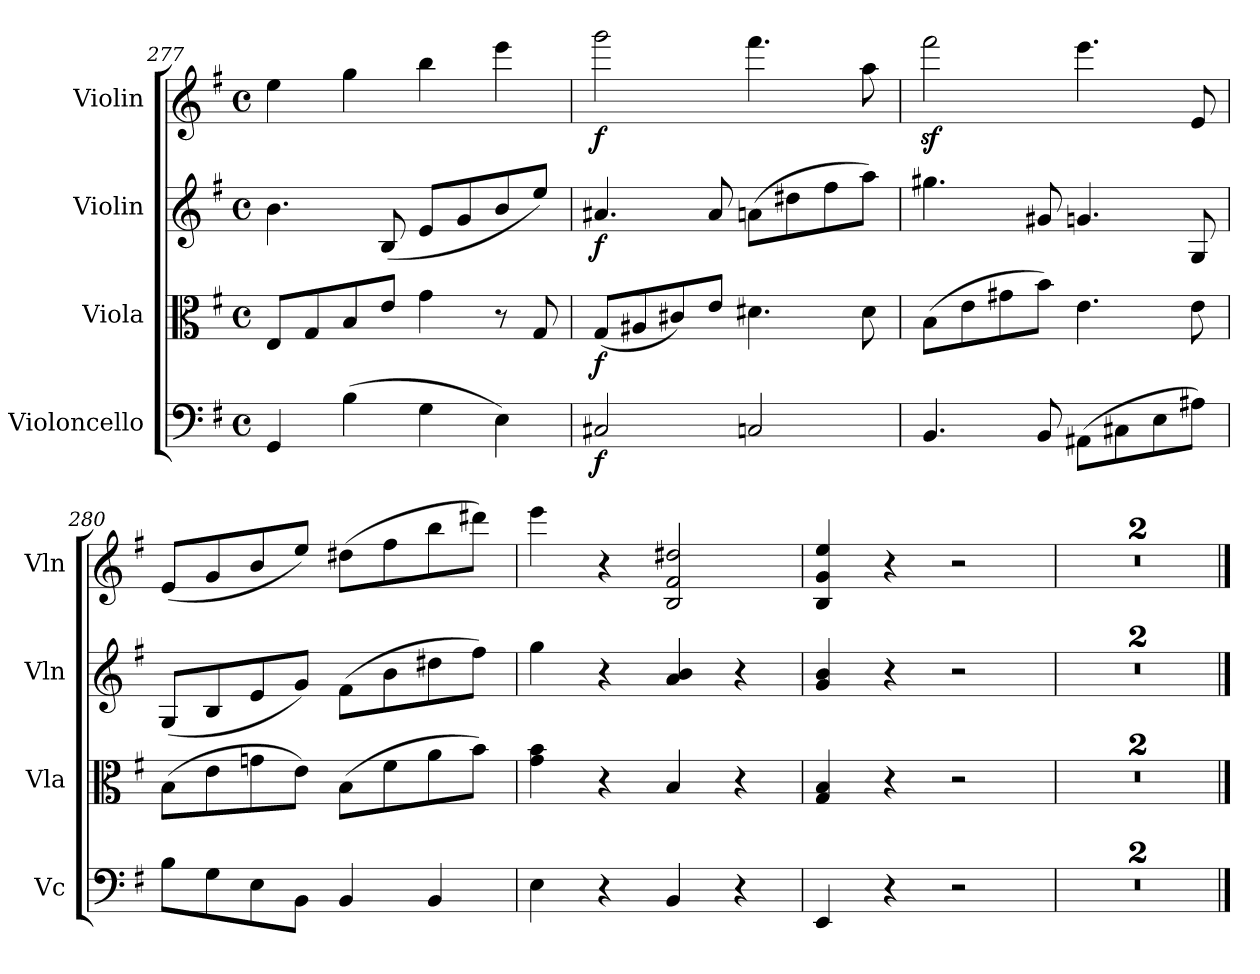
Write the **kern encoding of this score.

**kern	**dynam	**kern	**dynam	**kern	**dynam	**kern	**dynam
*part4	*part4	*part3	*part3	*part2	*part2	*part1	*part1
*staff4	*staff4	*staff3	*staff3	*staff2	*staff2	*staff1	*staff1
*I"Violoncello	*	*I"Viola	*	*I"Violin	*	*I"Violin	*
*I'Vc	*	*I'Vla	*	*I'Vln	*	*I'Vln	*
*clefF4	*	*clefC3	*	*clefG2	*	*clefG2	*
*k[f#]	*	*k[f#]	*	*k[f#]	*	*k[f#]	*
*M4/4	*	*M4/4	*	*M4/4	*	*M4/4	*
*met(c)	*	*met(c)	*	*met(c)	*	*met(c)	*
=277	=277	=277	=277	=277	=277	=277	=277
4GG/	.	8E/L	.	4.b\	.	4ee\	.
.	.	8G/	.	.	.	.	.
(4B\	.	8B/	.	.	.	4gg\	.
.	.	8e/J	.	(8B/	.	.	.
4G\	.	4g\	.	8e/L	.	4bb\	.
.	.	.	.	8g/	.	.	.
4E\)	.	8r	.	8b/	.	4eee\	.
.	.	8G/	.	8ee/J)	.	.	.
=278	=278	=278	=278	=278	=278	=278	=278
!	!LO:DY:b	!	!LO:DY:b	!	!LO:DY:b	!	!LO:DY:b
2C#X/	f	(8G/L	f	4.a#X/	f	2ggg\	f
.	.	8A#X/	.	.	.	.	.
.	.	8c#X/)	.	.	.	.	.
.	.	8e/J	.	8a#/	.	.	.
2Cn/	.	4.d#X\	.	(8an\L	.	4.fff#\	.
.	.	.	.	8dd#X\	.	.	.
.	.	.	.	8ff#\	.	.	.
.	.	8d#\	.	8aa\J)	.	8aa\	.
=279	=279	=279	=279	=279	=279	=279	=279
4.BB/	.	(8B\L	.	4.gg#X\	.	2fff#z<\	.
.	.	8e\	.	.	.	.	.
.	.	8g#X\	.	.	.	.	.
8BB/	.	8b\J)	.	8g#X/	.	.	.
(8AA#X\L	.	4.e\	.	4.gn/	.	4.eee\	.
8C#X\	.	.	.	.	.	.	.
8E\	.	.	.	.	.	.	.
8A#X\J)	.	8e\	.	8G/	.	8e/	.
=280	=280	=280	=280	=280	=280	=280	=280
8B\L	.	(8B\L	.	(8G/L	.	(8e/L	.
8G\	.	8e\	.	8B/	.	8g/	.
8E\	.	8gn\	.	8e/	.	8b/	.
8BB\J	.	8e\J)	.	8g/J)	.	8ee/J)	.
4BB/	.	(8B\L	.	(8f#\L	.	(8dd#X\L	.
.	.	8f#\	.	8b\	.	8ff#\	.
4BB/	.	8a\	.	8dd#X\	.	8bb\	.
.	.	8b\J)	.	8ff#\J)	.	8ddd#X\J)	.
=281	=281	=281	=281	=281	=281	=281	=281
4E\	.	4g\ 4b\	.	4gg\	.	4eee\	.
4r	.	4r	.	4r	.	4r	.
4BB/	.	4B/	.	4a/ 4b/	.	2B/ 2f#/ 2dd#X/	.
4r	.	4r	.	4r	.	.	.
=282	=282	=282	=282	=282	=282	=282	=282
4EE/	.	4G/ 4B/	.	4g/ 4b/	.	4B/ 4g/ 4ee/	.
4r	.	4r	.	4r	.	4r	.
2r	.	2r	.	2r	.	2r	.
=283	=283	=283	=283	=283	=283	=283	=283
1r	.	1r	.	1r	.	1r	.
=284	=284	=284	=284	=284	=284	=284	=284
1r	.	1r	.	1r	.	1r	.
==	==	==	==	==	==	==	==
*-	*-	*-	*-	*-	*-	*-	*-
